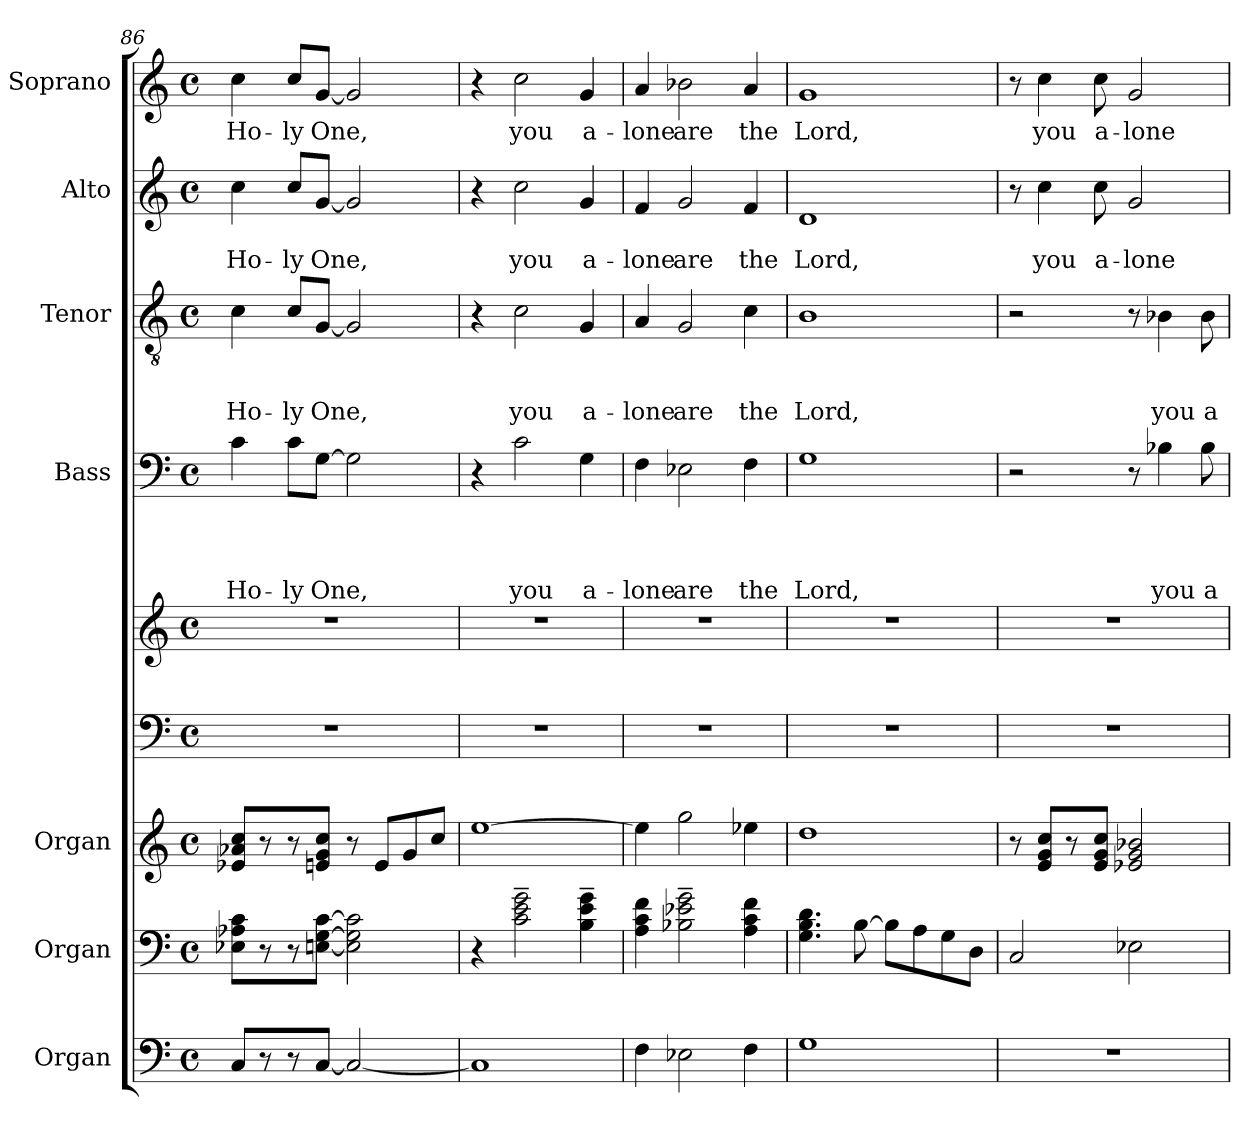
**kern	**kern	**kern	**kern	**kern	**kern	**text	**text	**text	**text	**kern	**text	**text	**text	**kern	**text	**text	**kern	**text
*part9	*part8	*part7	*part6	*part5	*part4	*part4	*part4	*part4	*part4	*part3	*part3	*part3	*part3	*part2	*part2	*part2	*part1	*part1
*staff9	*staff8	*staff7	*staff6	*staff5	*staff4	*staff4	*staff4	*staff4	*staff4	*staff3	*staff3	*staff3	*staff3	*staff2	*staff2	*staff2	*staff1	*staff1
*I"Organ	*I"Organ	*I"Organ	*	*	*I"Bass	*	*	*	*	*I"Tenor	*	*	*	*I"Alto	*	*	*I"Soprano	*
*	*	*	*	*	*I'B	*	*	*	*	*I'T	*	*	*	*I'A	*	*	*I'S	*
*clefF4	*clefF4	*clefG2	*clefF4	*clefG2	*clefF4	*	*	*	*	*clefGv2	*	*	*	*clefG2	*	*	*clefG2	*
*k[]	*k[]	*k[]	*k[]	*k[]	*k[]	*	*	*	*	*k[]	*	*	*	*k[]	*	*	*k[]	*
*C:	*C:	*C:	*C:	*C:	*C:	*	*	*	*	*C:	*	*	*	*C:	*	*	*C:	*
*M4/4	*M4/4	*M4/4	*M4/4	*M4/4	*M4/4	*	*	*	*	*M4/4	*	*	*	*M4/4	*	*	*M4/4	*
*met(c)	*met(c)	*met(c)	*met(c)	*met(c)	*met(c)	*	*	*	*	*met(c)	*	*	*	*met(c)	*	*	*met(c)	*
=86	=86	=86	=86	=86	=86	=86	=86	=86	=86	=86	=86	=86	=86	=86	=86	=86	=86	=86
!	!	!	!	!	!	!	!	!	!LO:LY:b	!	!	!	!LO:LY:b	!	!	!LO:LY:b	!	!LO:LY:b
8C/L	8E-X\ 8A-X\ 8c\L	8e-X/ 8a-X/ 8cc/L	1r	1r	4c\	.	.	.	Ho-	4c\	.	.	Ho-	4cc\	.	Ho-	4cc\	Ho-
8r	8r	8r	.	.	.	.	.	.	.	.	.	.	.	.	.	.	.	.
!	!	!	!	!	!	!	!	!	!LO:LY:b	!	!	!	!LO:LY:b	!	!	!LO:LY:b	!	!LO:LY:b
8r	8r	8r	.	.	8c\L	.	.	.	-ly	8c/L	.	.	-ly	8cc/L	.	-ly	8cc/L	-ly
!	!	!	!	!	!	!	!	!	!LO:LY:b	!	!	!	!LO:LY:b	!	!	!LO:LY:b	!	!LO:LY:b
[<8C/J	[<8En\ [>8G\ [>8c\J	8en/ 8g/ 8cc/J	.	.	[>8G\J	.	.	.	One,	[<8G/J	.	.	One,	[<8g/J	.	One,	[<8g/J	One,
2C/_	2E\] 2G\] 2c\]	8r	.	.	2G\]	.	.	.	.	2G/]	.	.	.	2g/]	.	.	2g/]	.
.	.	8e/L	.	.	.	.	.	.	.	.	.	.	.	.	.	.	.	.
.	.	8g/	.	.	.	.	.	.	.	.	.	.	.	.	.	.	.	.
.	.	8cc/J	.	.	.	.	.	.	.	.	.	.	.	.	.	.	.	.
=87	=87	=87	=87	=87	=87	=87	=87	=87	=87	=87	=87	=87	=87	=87	=87	=87	=87	=87
1C]	4r	[>1ee	1r	1r	4r	.	.	.	.	4r	.	.	.	4r	.	.	4r	.
!	!	!	!	!	!	!	!	!	!LO:LY:b	!	!	!	!LO:LY:b	!	!	!LO:LY:b	!	!LO:LY:b
.	2c\~> 2e\~> 2g\~>	.	.	.	2c\	.	.	.	you	2c\	.	.	you	2cc\	.	you	2cc\	you
!	!	!	!	!	!	!	!	!	!LO:LY:b	!	!	!	!LO:LY:b	!	!	!LO:LY:b	!	!LO:LY:b
.	4B\~> 4e\~> 4g\~>	.	.	.	4G\	.	.	.	a-	4G/	.	.	a-	4g/	.	a-	4g/	a-
=88	=88	=88	=88	=88	=88	=88	=88	=88	=88	=88	=88	=88	=88	=88	=88	=88	=88	=88
!	!	!	!	!	!	!	!	!	!LO:LY:b	!	!	!	!LO:LY:b	!	!	!LO:LY:b	!	!LO:LY:b
4F\	4A\ 4c\ 4f\	4ee\]	1r	1r	4F\	.	.	.	-lone	4A/	.	.	-lone	4f/	.	-lone	4a/	-lone
!	!	!	!	!	!	!	!	!	!LO:LY:b	!	!	!	!LO:LY:b	!	!	!LO:LY:b	!	!LO:LY:b
2E-X\	2B-X\~> 2e-X\~> 2g\~>	2gg\	.	.	2E-X\	.	.	.	are	2G/	.	.	are	2g/	.	are	2b-X\	are
!	!	!	!	!	!	!	!	!	!LO:LY:b	!	!	!	!LO:LY:b	!	!	!LO:LY:b	!	!LO:LY:b
4F\	4A\ 4c\ 4f\	4ee-X\	.	.	4F\	.	.	.	the	4c\	.	.	the	4f/	.	the	4a/	the
!!LO:PB:g=z
=89	=89	=89	=89	=89	=89	=89	=89	=89	=89	=89	=89	=89	=89	=89	=89	=89	=89	=89
!	!	!	!	!	!	!	!	!	!LO:LY:b	!	!	!	!LO:LY:b	!	!	!LO:LY:b	!	!LO:LY:b
1G	4.G\ 4.B\ 4.d\	1dd	1r	1r	1G	.	.	.	Lord,	1B	.	.	Lord,	1d	.	Lord,	1g	Lord,
.	[>8B\	.	.	.	.	.	.	.	.	.	.	.	.	.	.	.	.	.
.	8B\L]	.	.	.	.	.	.	.	.	.	.	.	.	.	.	.	.	.
.	8A\	.	.	.	.	.	.	.	.	.	.	.	.	.	.	.	.	.
.	8G\	.	.	.	.	.	.	.	.	.	.	.	.	.	.	.	.	.
.	8D\J	.	.	.	.	.	.	.	.	.	.	.	.	.	.	.	.	.
=90	=90	=90	=90	=90	=90	=90	=90	=90	=90	=90	=90	=90	=90	=90	=90	=90	=90	=90
1r	2C/	8r	1r	1r	2r	.	.	.	.	2r	.	.	.	8r	.	.	8r	.
!	!	!	!	!	!	!	!	!	!	!	!	!	!	!	!	!LO:LY:b	!	!LO:LY:b
.	.	8e/ 8g/ 8cc/L	.	.	.	.	.	.	.	.	.	.	.	4cc\	.	you	4cc\	you
.	.	8r	.	.	.	.	.	.	.	.	.	.	.	.	.	.	.	.
!	!	!	!	!	!	!	!	!	!	!	!	!	!	!	!	!LO:LY:b	!	!LO:LY:b
.	.	8e/ 8g/ 8cc/J	.	.	.	.	.	.	.	.	.	.	.	8cc\	.	a-	8cc\	a-
!	!	!	!	!	!	!	!	!	!	!	!	!	!	!	!	!LO:LY:b	!	!LO:LY:b
.	2E-X\	2e-X/ 2g/ 2b-X/	.	.	8r	.	.	.	.	8r	.	.	.	2g/	.	-lone	2g/	-lone
!	!	!	!	!	!	!	!	!	!LO:LY:b	!	!	!	!LO:LY:b	!	!	!	!	!
.	.	.	.	.	4B-X\	.	.	.	you	4B-X\	.	.	you	.	.	.	.	.
!	!	!	!	!	!	!	!	!	!LO:LY:b	!	!	!	!LO:LY:b	!	!	!	!	!
.	.	.	.	.	8B-\	.	.	.	a-	8B-\	.	.	a-	.	.	.	.	.
=	=	=	=	=	=	=	=	=	=	=	=	=	=	=	=	=	=	=
*-	*-	*-	*-	*-	*-	*-	*-	*-	*-	*-	*-	*-	*-	*-	*-	*-	*-	*-
